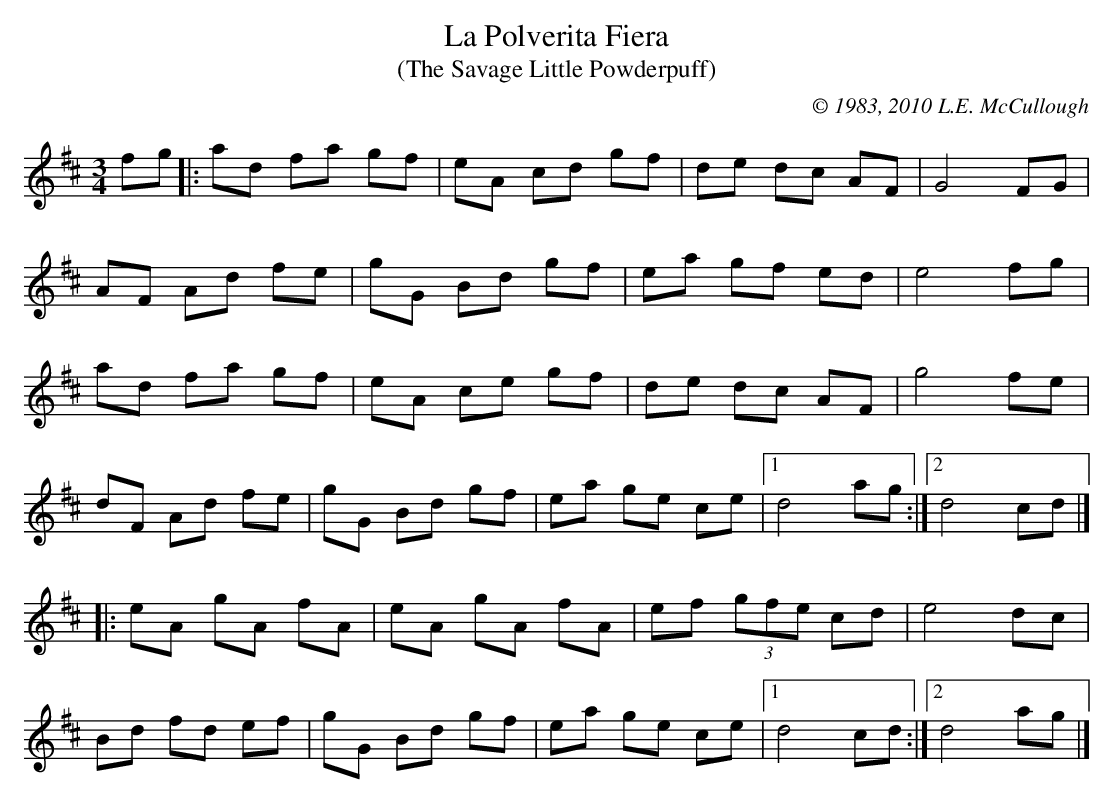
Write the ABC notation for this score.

X:1
T:La Polverita Fiera
T:(The Savage Little Powderpuff)
C:© 1983, 2010 L.E. McCullough
M:3/4
L:1/8
K:D
fg|:ad fa gf|eA cd gf|de dc AF|G4 FG|
AF Ad fe|gG Bd gf|ea gf ed|e4 fg|
ad fa gf|eA ce gf|de dc AF|g4 fe|
dF Ad fe|gG Bd gf|ea ge ce|1 d4 ag:|2 d4cd|]
|:eA gA fA|eA gA fA| ef (3gfe cd|e4 dc|
Bd fd ef|gG Bd gf|ea ge ce|1 d4 cd:|2 d4 ag|]
